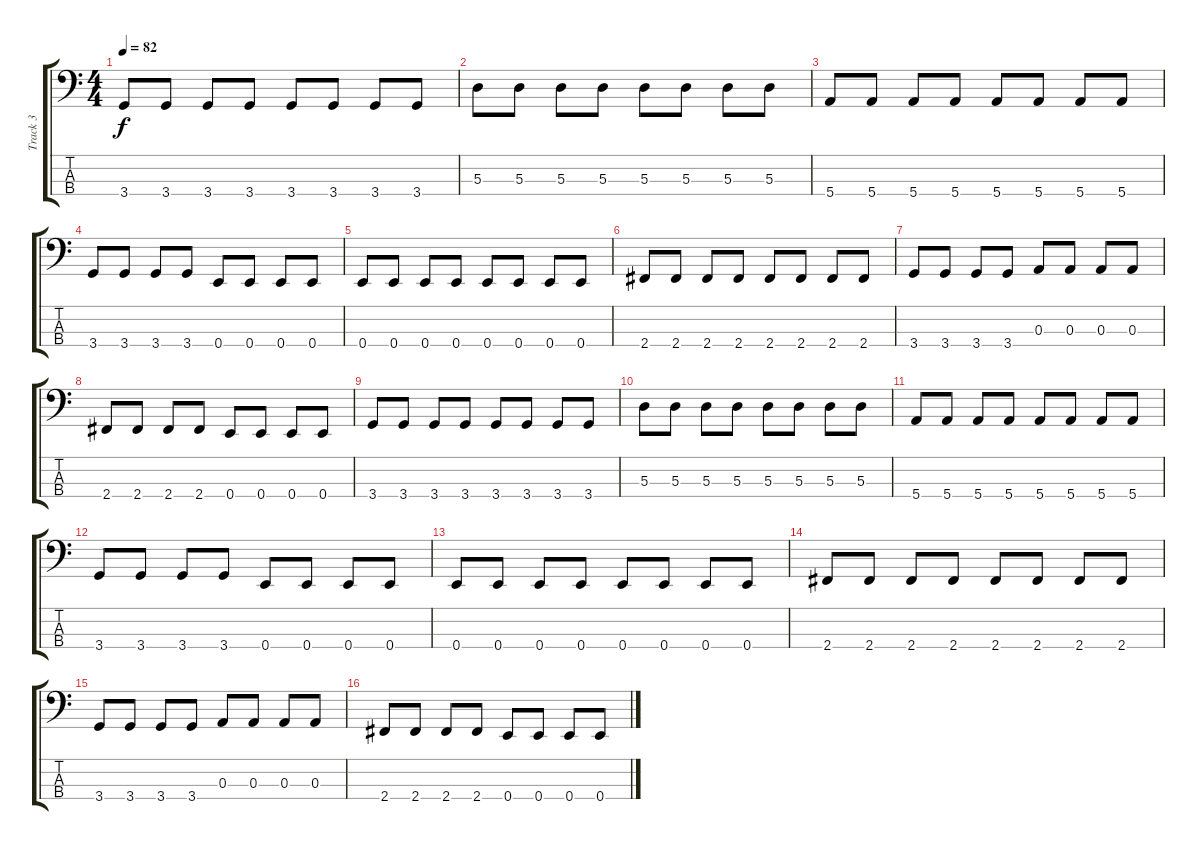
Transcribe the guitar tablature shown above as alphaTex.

\track ("Track 3" "Track 3") {instrument electricbassfinger}
\staff {score tabs}
\tuning (G2 D2 A1 E1) {hide}
\ts (4 4)
\tempo 82
\clef f4
\ks c
3.4.8{dy f} 3.4.8 3.4.8 3.4.8 3.4.8 3.4.8 3.4.8 3.4.8 |
5.3.8 5.3.8 5.3.8 5.3.8 5.3.8 5.3.8 5.3.8 5.3.8 |
5.4.8 5.4.8 5.4.8 5.4.8 5.4.8 5.4.8 5.4.8 5.4.8 |
3.4.8 3.4.8 3.4.8 3.4.8 0.4.8 0.4.8 0.4.8 0.4.8 |
0.4.8 0.4.8 0.4.8 0.4.8 0.4.8 0.4.8 0.4.8 0.4.8 |
2.4.8 2.4.8 2.4.8 2.4.8 2.4.8 2.4.8 2.4.8 2.4.8 |
3.4.8 3.4.8 3.4.8 3.4.8 0.3.8 0.3.8 0.3.8 0.3.8 |
2.4.8 2.4.8 2.4.8 2.4.8 0.4.8 0.4.8 0.4.8 0.4.8 |
3.4.8 3.4.8 3.4.8 3.4.8 3.4.8 3.4.8 3.4.8 3.4.8 |
5.3.8 5.3.8 5.3.8 5.3.8 5.3.8 5.3.8 5.3.8 5.3.8 |
5.4.8 5.4.8 5.4.8 5.4.8 5.4.8 5.4.8 5.4.8 5.4.8 |
3.4.8 3.4.8 3.4.8 3.4.8 0.4.8 0.4.8 0.4.8 0.4.8 |
0.4.8 0.4.8 0.4.8 0.4.8 0.4.8 0.4.8 0.4.8 0.4.8 |
2.4.8 2.4.8 2.4.8 2.4.8 2.4.8 2.4.8 2.4.8 2.4.8 |
3.4.8 3.4.8 3.4.8 3.4.8 0.3.8 0.3.8 0.3.8 0.3.8 |
2.4.8 2.4.8 2.4.8 2.4.8 0.4.8 0.4.8 0.4.8 0.4.8
